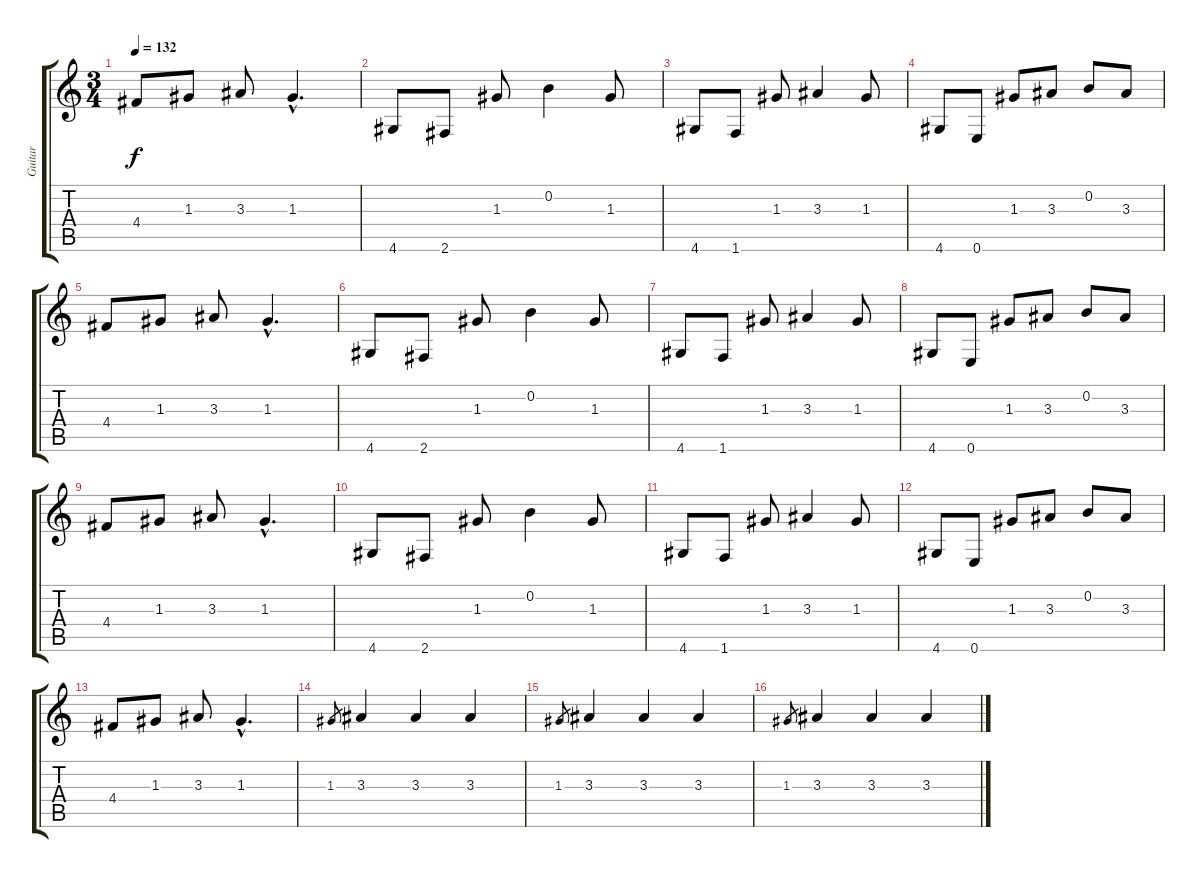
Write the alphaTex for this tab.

\track ("Guitar" "Guitar") {instrument electricguitarjazz}
\staff {score tabs}
\tuning (E4 B3 G3 D3 A2 E2) {hide}
\ts (3 4)
\tempo 132
\clef g2
\ks c
4.4.8{dy f} 1.3.8 3.3.8 1.3{hac}.4{d} |
4.6.8 2.6.8 1.3.8 0.2.4 1.3.8 |
4.6.8 1.6.8 1.3.8 3.3.4 1.3.8 |
4.6.8 0.6.8 1.3.8 3.3.8 0.2.8 3.3.8 |
4.4.8 1.3.8 3.3.8 1.3{hac}.4{d} |
4.6.8 2.6.8 1.3.8 0.2.4 1.3.8 |
4.6.8 1.6.8 1.3.8 3.3.4 1.3.8 |
4.6.8 0.6.8 1.3.8 3.3.8 0.2.8 3.3.8 |
4.4.8 1.3.8 3.3.8 1.3{hac}.4{d} |
4.6.8 2.6.8 1.3.8 0.2.4 1.3.8 |
4.6.8 1.6.8 1.3.8 3.3.4 1.3.8 |
4.6.8 0.6.8 1.3.8 3.3.8 0.2.8 3.3.8 |
4.4.8 1.3.8 3.3.8 1.3{hac}.4{d} |
1.3.8{gr} 3.3.4 3.3.4 3.3.4 |
1.3.8{gr} 3.3.4 3.3.4 3.3.4 |
1.3.8{gr} 3.3.4 3.3.4 3.3.4
